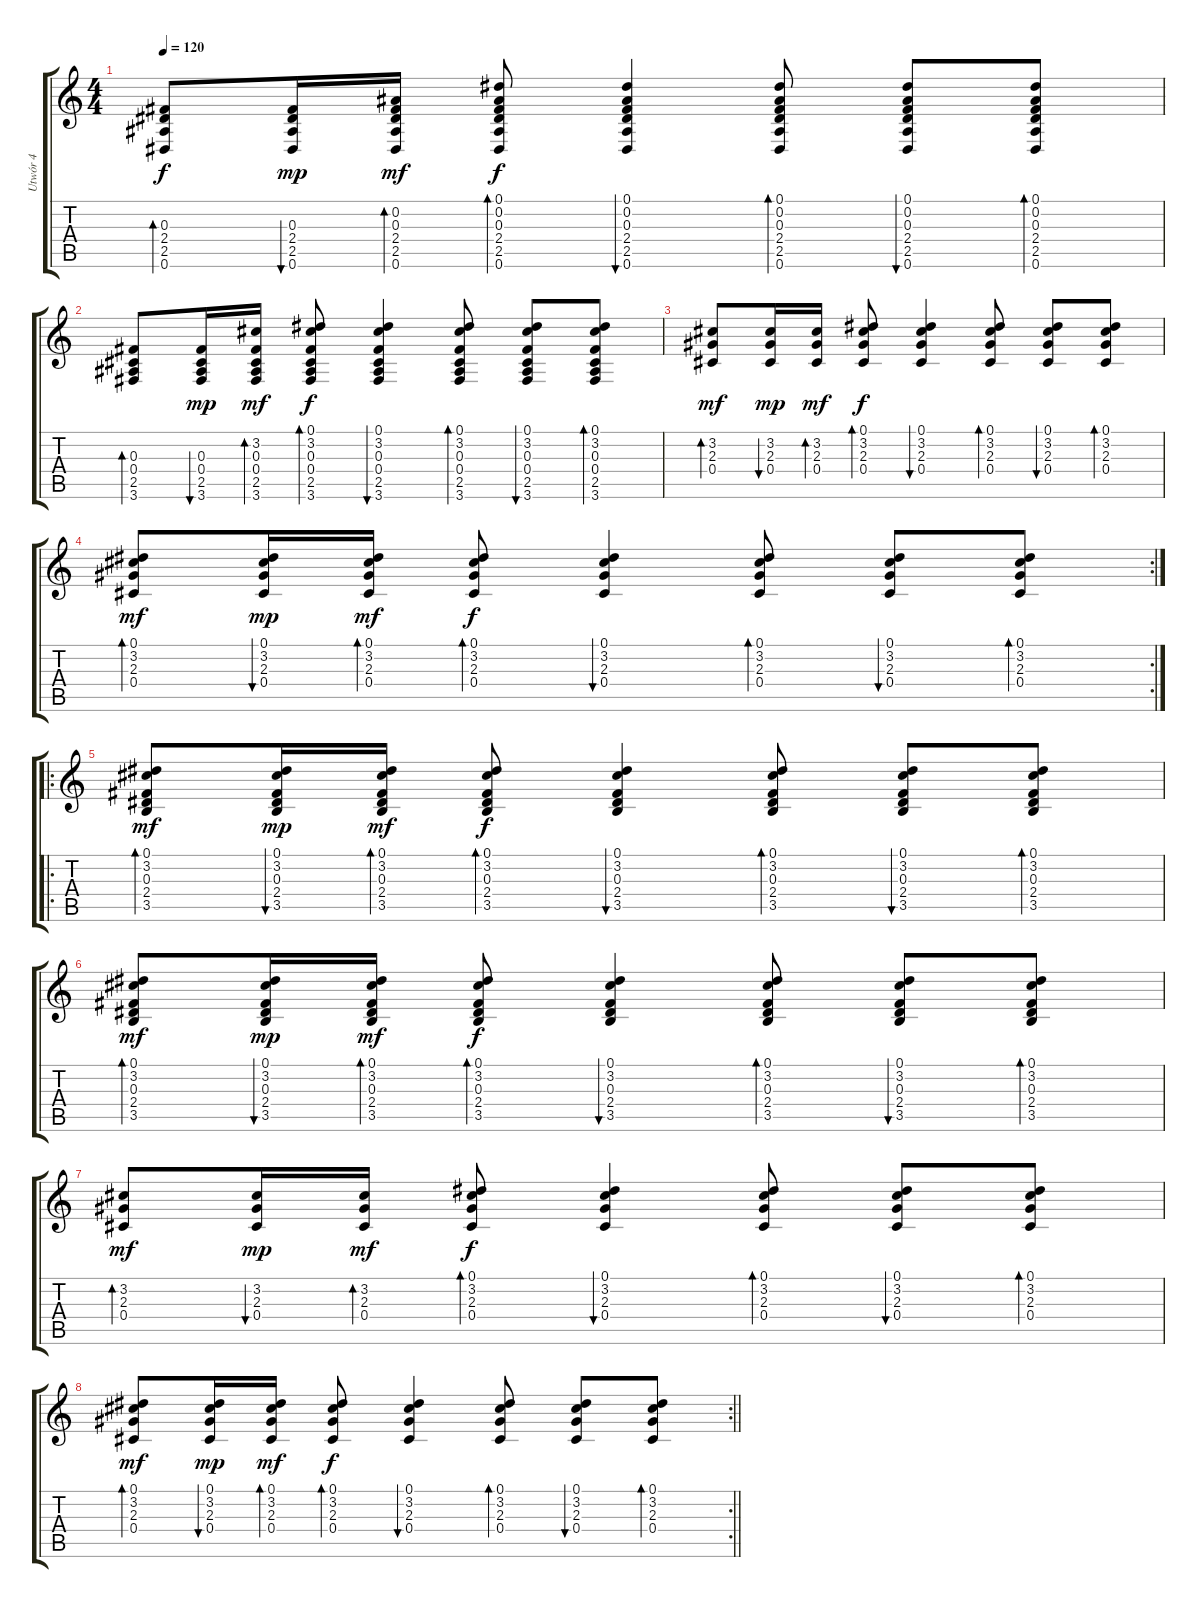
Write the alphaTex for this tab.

\track ("Utwór 4" "Utwór 4") {instrument acousticguitarsteel}
\staff {score tabs}
\tuning (Eb4 Bb3 Gb3 Db3 Ab2 Eb2) {hide}
\ts (4 4)
\tempo 120
\clef g2
\ks c
(0.3 2.4 2.5 0.6).8{bd 120 dy f} (0.3 2.4 2.5 0.6).16{bu 60 dy mp} (0.2 0.3 2.4 2.5 0.6).16{bd 60 dy mf} (0.1 0.2 0.3 2.4 2.5 0.6).8{bd 60 dy f} (0.1 0.2 0.3 2.4 2.5 0.6).4{bu 60} (0.1 0.2 0.3 2.4 2.5 0.6).8{bd 60} (0.1 0.2 0.3 2.4 2.5 0.6).8{bu 60} (0.1 0.2 0.3 2.4 2.5 0.6).8{bd 60} |
(0.3 0.4 2.5 3.6).8{bd 120} (0.3 0.4 2.5 3.6).16{bu 60 dy mp} (3.2 0.3 0.4 2.5 3.6).16{bd 60 dy mf} (0.1 3.2 0.3 0.4 2.5 3.6).8{bd 60 dy f} (0.1 3.2 0.3 0.4 2.5 3.6).4{bu 60} (0.1 3.2 0.3 0.4 2.5 3.6).8{bd 60} (0.1 3.2 0.3 0.4 2.5 3.6).8{bu 60} (0.1 3.2 0.3 0.4 2.5 3.6).8{bd 60} |
(3.2 2.3 0.4).8{bd 120 dy mf} (3.2 2.3 0.4).16{bu 60 dy mp} (3.2 2.3 0.4).16{bd 60 dy mf} (0.1 3.2 2.3 0.4).8{bd 60 dy f} (0.1 3.2 2.3 0.4).4{bu 60} (0.1 3.2 2.3 0.4).8{bd 60} (0.1 3.2 2.3 0.4).8{bu 60} (0.1 3.2 2.3 0.4).8{bd 60} |
\rc 2
(0.1 3.2 2.3 0.4).8{bd 120 dy mf} (0.1 3.2 2.3 0.4).16{bu 60 dy mp} (0.1 3.2 2.3 0.4).16{bd 60 dy mf} (0.1 3.2 2.3 0.4).8{bd 60 dy f} (0.1 3.2 2.3 0.4).4{bu 60} (0.1 3.2 2.3 0.4).8{bd 60} (0.1 3.2 2.3 0.4).8{bu 60} (0.1 3.2 2.3 0.4).8{bd 60} |
\ro
(0.1 3.2 0.3 2.4 3.5).8{bd 120 dy mf} (0.1 3.2 0.3 2.4 3.5).16{bu 60 dy mp} (0.1 3.2 0.3 2.4 3.5).16{bd 60 dy mf} (0.1 3.2 0.3 2.4 3.5).8{bd 60 dy f} (0.1 3.2 0.3 2.4 3.5).4{bu 60} (0.1 3.2 0.3 2.4 3.5).8{bd 60} (0.1 3.2 0.3 2.4 3.5).8{bu 60} (0.1 3.2 0.3 2.4 3.5).8{bd 60} |
(0.1 3.2 0.3 2.4 3.5).8{bd 120 dy mf} (0.1 3.2 0.3 2.4 3.5).16{bu 60 dy mp} (0.1 3.2 0.3 2.4 3.5).16{bd 60 dy mf} (0.1 3.2 0.3 2.4 3.5).8{bd 60 dy f} (0.1 3.2 0.3 2.4 3.5).4{bu 60} (0.1 3.2 0.3 2.4 3.5).8{bd 60} (0.1 3.2 0.3 2.4 3.5).8{bu 60} (0.1 3.2 0.3 2.4 3.5).8{bd 60} |
(3.2 2.3 0.4).8{bd 120 dy mf} (3.2 2.3 0.4).16{bu 60 dy mp} (3.2 2.3 0.4).16{bd 60 dy mf} (0.1 3.2 2.3 0.4).8{bd 60 dy f} (0.1 3.2 2.3 0.4).4{bu 60} (0.1 3.2 2.3 0.4).8{bd 60} (0.1 3.2 2.3 0.4).8{bu 60} (0.1 3.2 2.3 0.4).8{bd 60} |
\rc 2
\barLineRight lightlight
(0.1 3.2 2.3 0.4).8{bd 120 dy mf} (0.1 3.2 2.3 0.4).16{bu 60 dy mp} (0.1 3.2 2.3 0.4).16{bd 60 dy mf} (0.1 3.2 2.3 0.4).8{bd 60 dy f} (0.1 3.2 2.3 0.4).4{bu 60} (0.1 3.2 2.3 0.4).8{bd 60} (0.1 3.2 2.3 0.4).8{bu 60} (0.1 3.2 2.3 0.4).8{bd 60}
